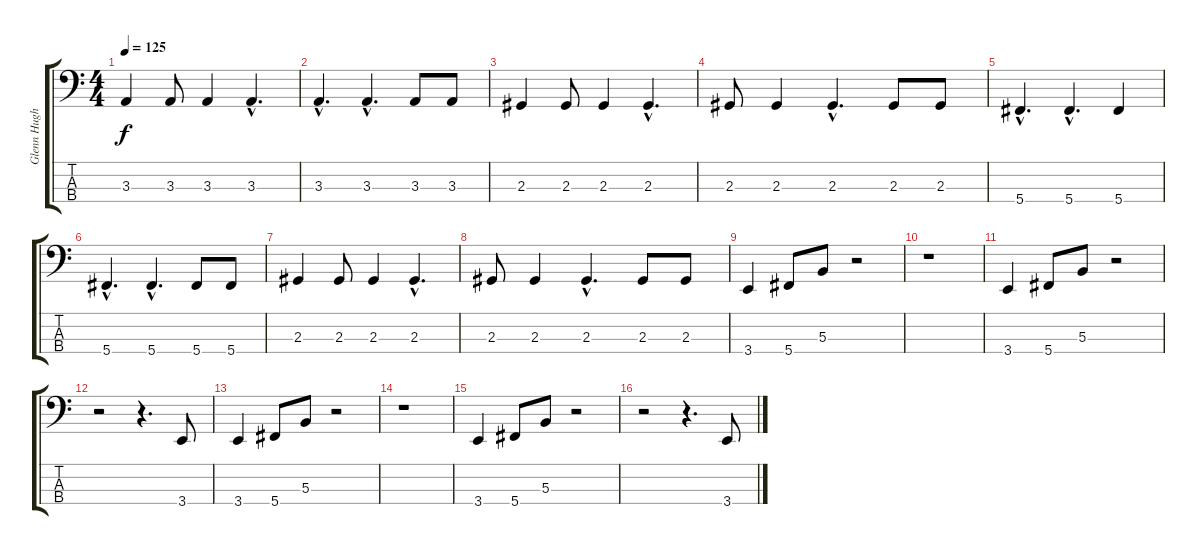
\track ("Glenn Hughes" "Glenn Hugh") {instrument electricbassfinger}
\staff {score tabs}
\tuning (E2 B1 Gb1 Db1) {hide}
\ts (4 4)
\tempo 125
\clef f4
\ks c
3.3.4{dy f} 3.3.8 3.3.4 3.3{hac}.4{d} |
3.3{hac}.4{d} 3.3{hac}.4{d} 3.3.8 3.3.8 |
2.3.4 2.3.8 2.3.4 2.3{hac}.4{d} |
2.3.8 2.3.4 2.3{hac}.4{d} 2.3.8 2.3.8 |
5.4{hac}.4{d} 5.4{hac}.4{d} 5.4.4 |
5.4{hac}.4{d} 5.4{hac}.4{d} 5.4.8 5.4.8 |
2.3.4 2.3.8 2.3.4 2.3{hac}.4{d} |
2.3.8 2.3.4 2.3{hac}.4{d} 2.3.8 2.3.8 |
3.4.4 5.4.8 5.3.8 r.2 |
r.1 |
3.4.4 5.4.8 5.3.8 r.2 |
r.2 r.4{d} 3.4.8 |
3.4.4 5.4.8 5.3.8 r.2 |
r.1 |
3.4.4 5.4.8 5.3.8 r.2 |
r.2 r.4{d} 3.4.8
